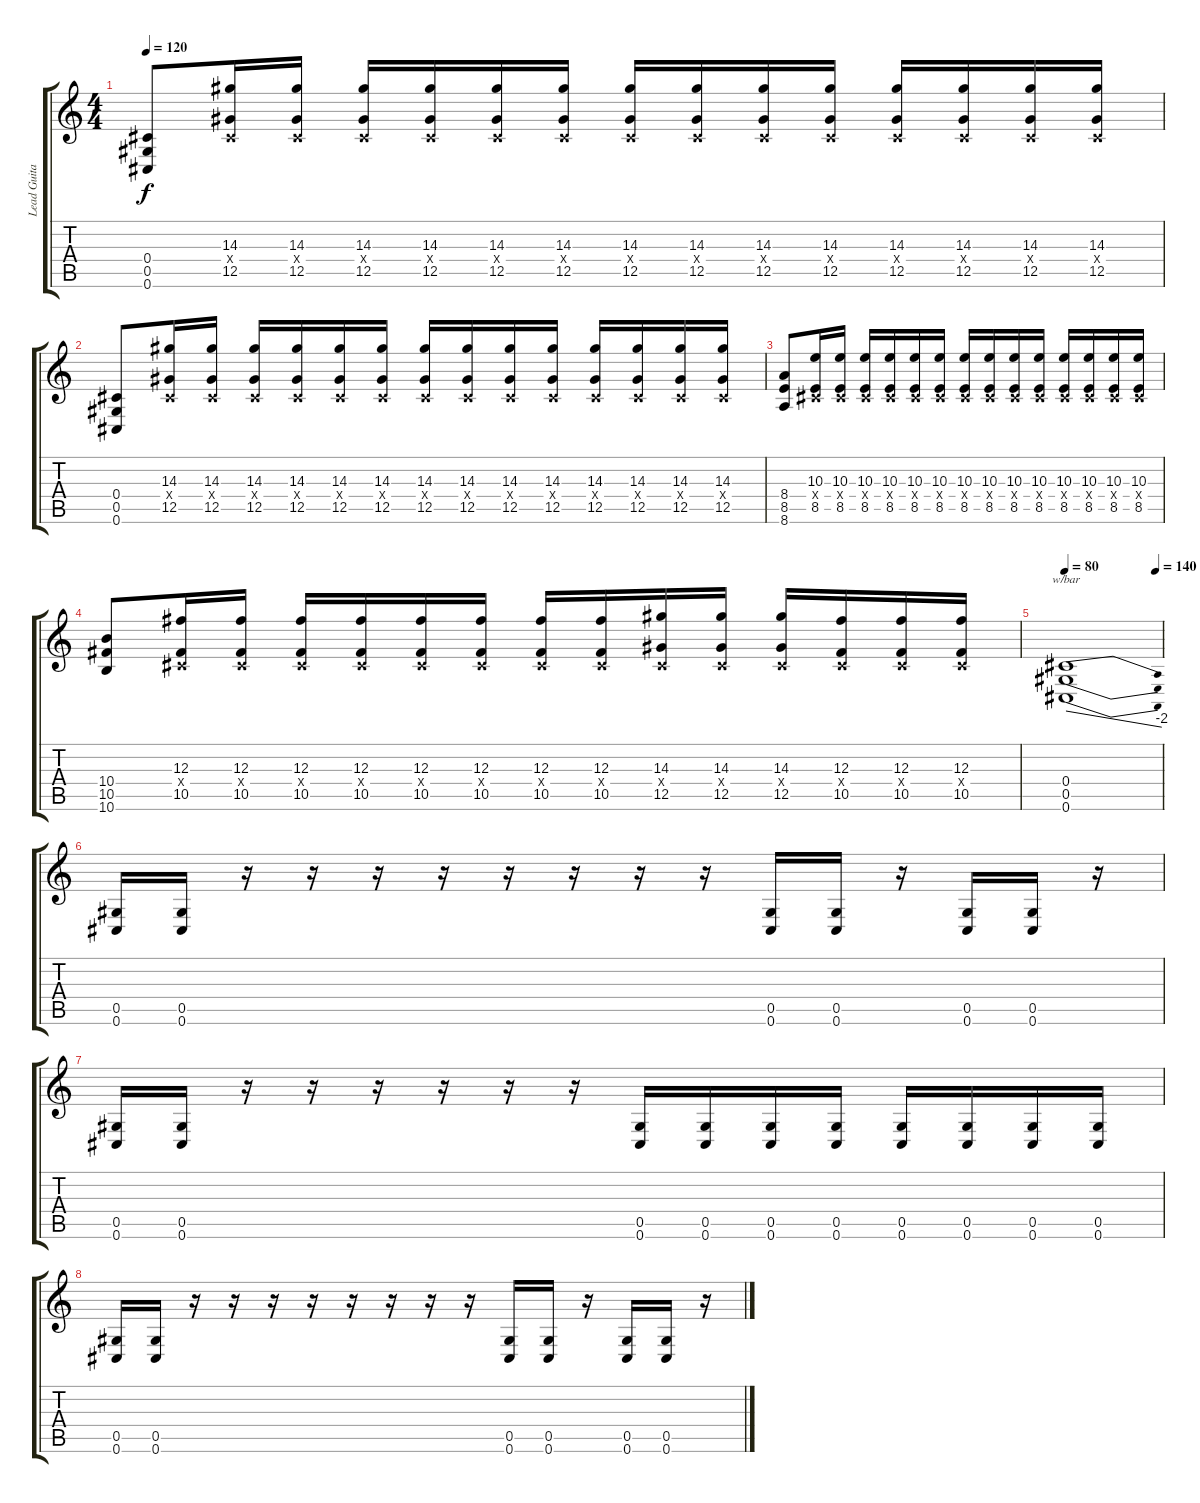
\track ("Lead Guitar" "Lead Guita") {instrument distortionguitar}
\staff {score tabs}
\tuning (Eb4 Bb3 Gb3 Db3 Ab2 Db2) {hide}
\ts (4 4)
\tempo 120
\clef g2
\ks c
(0.4 0.5 0.6).8{dy f} (14.3 0.4{x} 12.5).16 (14.3 0.4{x} 12.5).16 (14.3 0.4{x} 12.5).16 (14.3 0.4{x} 12.5).16 (14.3 0.4{x} 12.5).16 (14.3 0.4{x} 12.5).16 (14.3 0.4{x} 12.5).16 (14.3 0.4{x} 12.5).16 (14.3 0.4{x} 12.5).16 (14.3 0.4{x} 12.5).16 (14.3 0.4{x} 12.5).16 (14.3 0.4{x} 12.5).16 (14.3 0.4{x} 12.5).16 (14.3 0.4{x} 12.5).16 |
(0.4 0.5 0.6).8 (14.3 0.4{x} 12.5).16 (14.3 0.4{x} 12.5).16 (14.3 0.4{x} 12.5).16 (14.3 0.4{x} 12.5).16 (14.3 0.4{x} 12.5).16 (14.3 0.4{x} 12.5).16 (14.3 0.4{x} 12.5).16 (14.3 0.4{x} 12.5).16 (14.3 0.4{x} 12.5).16 (14.3 0.4{x} 12.5).16 (14.3 0.4{x} 12.5).16 (14.3 0.4{x} 12.5).16 (14.3 0.4{x} 12.5).16 (14.3 0.4{x} 12.5).16 |
(8.4 8.5 8.6).8 (10.3 0.4{x} 8.5).16 (10.3 0.4{x} 8.5).16 (10.3 0.4{x} 8.5).16 (10.3 0.4{x} 8.5).16 (10.3 0.4{x} 8.5).16 (10.3 0.4{x} 8.5).16 (10.3 0.4{x} 8.5).16 (10.3 0.4{x} 8.5).16 (10.3 0.4{x} 8.5).16 (10.3 0.4{x} 8.5).16 (10.3 0.4{x} 8.5).16 (10.3 0.4{x} 8.5).16 (10.3 0.4{x} 8.5).16 (10.3 0.4{x} 8.5).16 |
(10.4 10.5 10.6).8 (12.3 0.4{x} 10.5).16 (12.3 0.4{x} 10.5).16 (12.3 0.4{x} 10.5).16 (12.3 0.4{x} 10.5).16 (12.3 0.4{x} 10.5).16 (12.3 0.4{x} 10.5).16 (12.3 0.4{x} 10.5).16 (12.3 0.4{x} 10.5).16 (14.3 0.4{x} 12.5).16 (14.3 0.4{x} 12.5).16 (14.3 0.4{x} 12.5).16 (12.3 0.4{x} 10.5).16 (12.3 0.4{x} 10.5).16 (12.3 0.4{x} 10.5).16 |
\tempo 80
\tempo (140 0.9375)
(0.4 0.5 0.6).1{tbe (dive default 0 0 60 -8)} |
(0.5 0.6).16 (0.5 0.6).16 r.16 r.16 r.16 r.16 r.16 r.16 r.16 r.16 (0.5 0.6).16 (0.5 0.6).16 r.16 (0.5 0.6).16 (0.5 0.6).16 r.16 |
(0.5 0.6).16 (0.5 0.6).16 r.16 r.16 r.16 r.16 r.16 r.16 (0.5 0.6).16 (0.5 0.6).16 (0.5 0.6).16 (0.5 0.6).16 (0.5 0.6).16 (0.5 0.6).16 (0.5 0.6).16 (0.5 0.6).16 |
(0.5 0.6).16 (0.5 0.6).16 r.16 r.16 r.16 r.16 r.16 r.16 r.16 r.16 (0.5 0.6).16 (0.5 0.6).16 r.16 (0.5 0.6).16 (0.5 0.6).16 r.16
